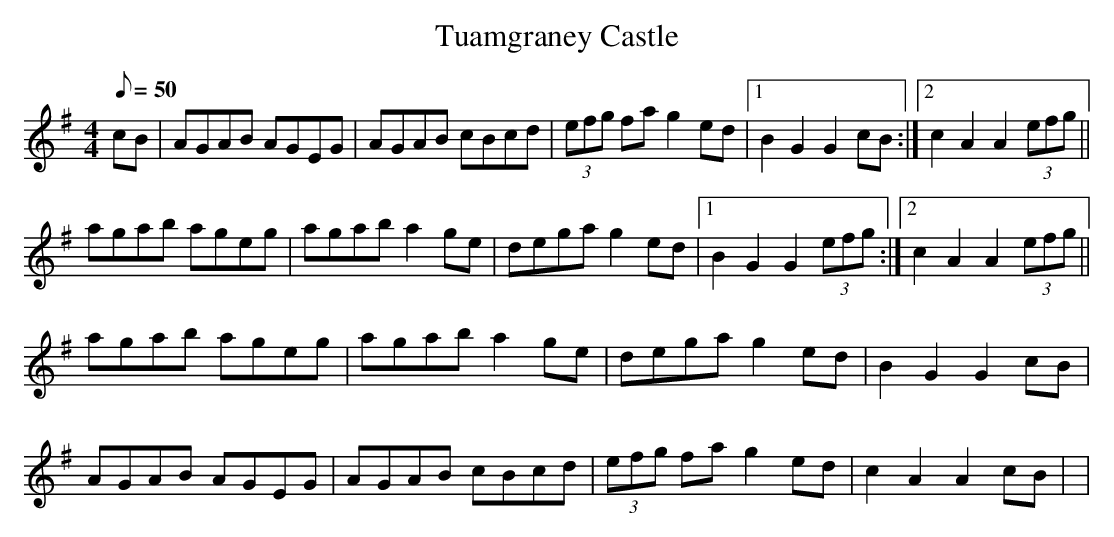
X:1
T:Tuamgraney Castle
M:4/4
L:1/8
Q:50
K:G
cB|AGAB AGEG|AGAB cBcd|(3efg fa g2 ed |1 B2 G2 G2 cB:|2 c2 A2 A2 (3efg||
agab ageg | agab a2 ge | dega g2 ed |1 B2 G2 G2 (3efg:|2 c2 A2 A2 (3efg||
agab ageg | agab a2 ge | dega g2 ed|B2 G2 G2 cB|
AGAB AGEG|AGAB cBcd|(3efg fa g2 ed | c2 A2 A2 cB|>|
